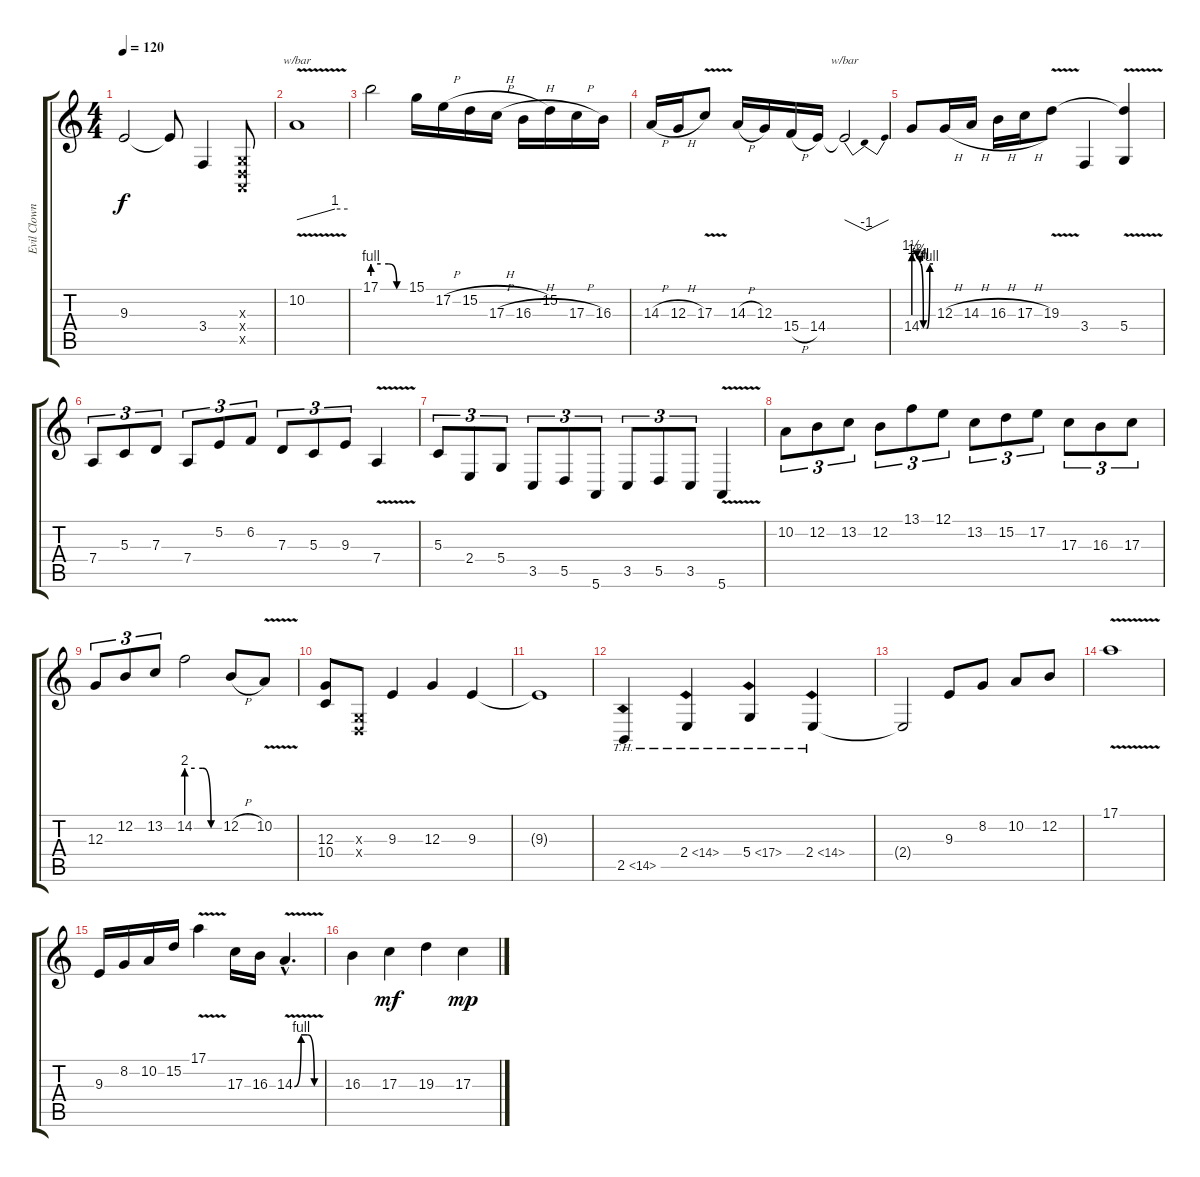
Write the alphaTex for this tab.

\track ("Evil Clown" "Evil Clown") {instrument musicbox}
\staff {score tabs}
\tuning (E4 B3 G3 D3 A2 E2) {hide}
\ts (4 4)
\tempo 120
\clef g2
\ks c
9.3.2{dy f} 9.3{t}.8 3.4.4 (0.3{x} 0.4{x} 0.5{x}).8 |
10.2{v}.1{tbe (custom default 0 0 45 4 60 4)} |
17.1{be (custom 0 4 15 4 30 4 45 0 60 0)}.2 15.1.16 17.2{h}.16 15.2{h}.16 17.3{h}.16 16.3{h}.16 15.2.16 17.3{h}.16 16.3.16 |
14.3{h}.16 12.3{h}.16 17.3{v}.8 14.3{h}.16 12.3.16 15.4{h}.16 14.4.16 14.4{t}.2{tbe (dip default 0 0 30 -4 60 0)} |
14.4{be (custom 0 6 10 5 20 4 30 0 40 0 50 4 60 4)}.8 12.3{h}.16 14.3{h}.16 16.3{h}.16 17.3{h}.16 19.3{v}.8 3.4.4 (19.3{t} 5.4).4 |
7.4.8{tu (3 2)} 5.3.8{tu (3 2)} 7.3.8{tu (3 2)} 7.4.8{tu (3 2)} 5.2.8{tu (3 2)} 6.2.8{tu (3 2)} 7.3.8{tu (3 2)} 5.3.8{tu (3 2)} 9.3.8{tu (3 2)} 7.4{v}.4 |
5.3.8{tu (3 2)} 2.4.8{tu (3 2)} 5.4.8{tu (3 2)} 3.5.8{tu (3 2)} 5.5.8{tu (3 2)} 5.6.8{tu (3 2)} 3.5.8{tu (3 2)} 5.5.8{tu (3 2)} 3.5.8{tu (3 2)} 5.6{v}.4 |
10.2.8{tu (3 2)} 12.2.8{tu (3 2)} 13.2.8{tu (3 2)} 12.2.8{tu (3 2)} 13.1.8{tu (3 2)} 12.1.8{tu (3 2)} 13.2.8{tu (3 2)} 15.2.8{tu (3 2)} 17.2.8{tu (3 2)} 17.3.8{tu (3 2)} 16.3.8{tu (3 2)} 17.3.8{tu (3 2)} |
12.3.8{tu (3 2)} 12.2.8{tu (3 2)} 13.2.8{tu (3 2)} 14.2{be (custom 0 8 15 8 30 8 45 0 60 0)}.2 12.2{h}.8 10.2{v}.8 |
(12.3 10.4).8 (0.3{x} 0.4{x}).8 9.3.4 12.3.4 9.3.4 |
9.3{t}.1 |
2.5{th 12}.4 2.4{th 12}.4 5.4{th 12}.4 2.4{th 12}.4 |
2.4{t}.2 9.3.8 8.2.8 10.2.8 12.2.8 |
17.1{v}.1 |
9.3.16 8.2.16 10.2.16 15.2.16 17.1{v}.4 17.3.16 16.3.16 14.3{be (custom 0 0 15 4 30 4 45 0 60 0) v hac}.4{d} |
16.3.4 17.3.4{dy mf} 19.3.4 17.3.4{dy mp}
